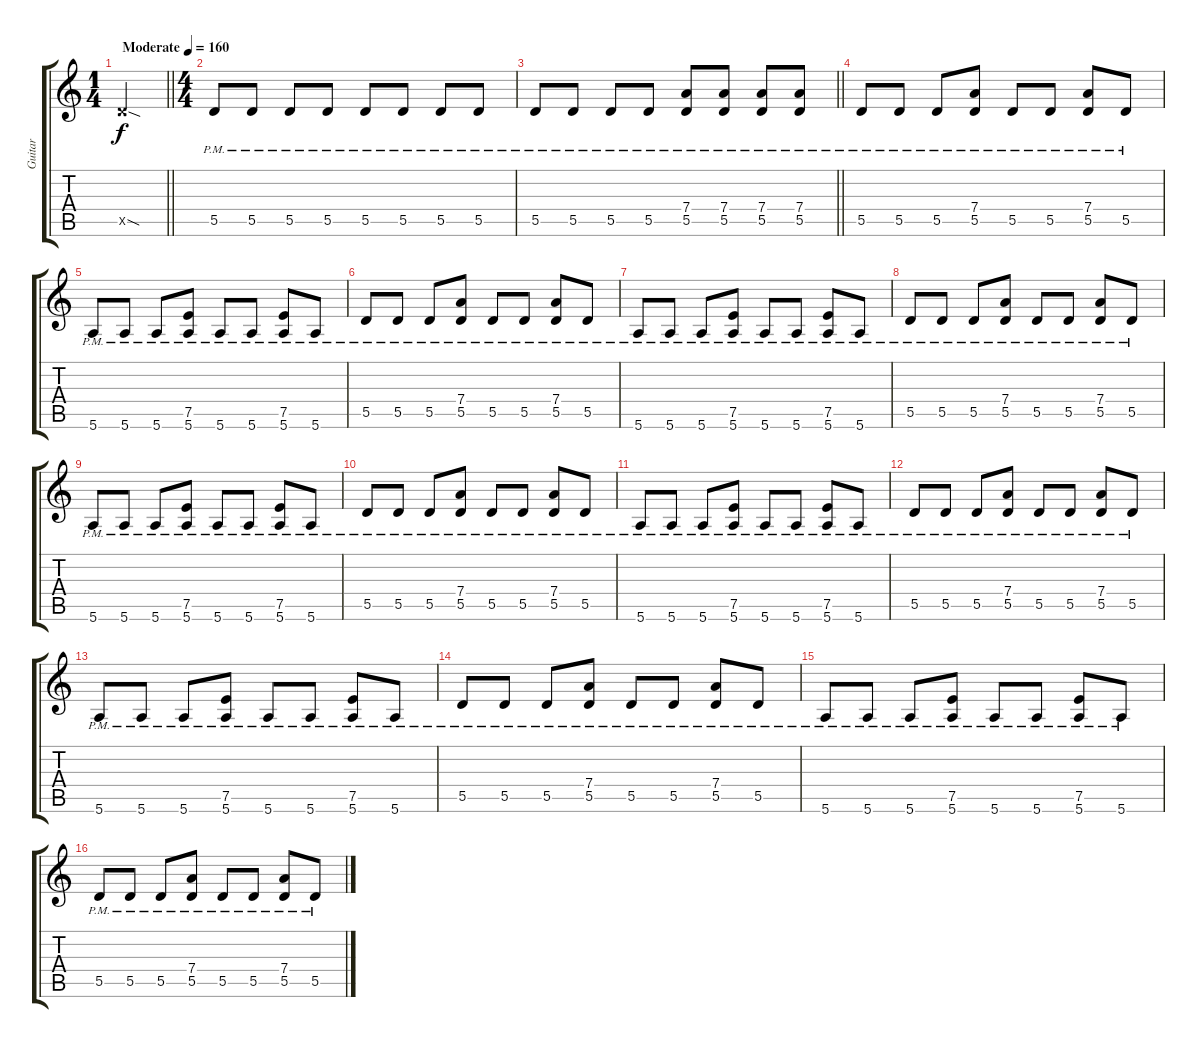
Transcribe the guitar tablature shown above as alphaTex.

\track ("Guitar" "Guitar") {instrument electricguitarclean}
\staff {score tabs}
\tuning (E4 B3 G3 D3 A2 E2) {hide}
\ts (1 4)
\tempo (160 "Moderate")
\clef g2
\barLineRight lightlight
\ks c
5.5{sod x}.4{dy f instrument electricguitarclean} |
\ts (4 4)
5.5{pm}.8 5.5{pm}.8 5.5{pm}.8 5.5{pm}.8 5.5{pm}.8 5.5{pm}.8 5.5{pm}.8 5.5{pm}.8 |
\barLineRight lightlight
5.5{pm}.8 5.5{pm}.8 5.5{pm}.8 5.5{pm}.8 (7.4{pm} 5.5{pm}).8 (7.4{pm} 5.5{pm}).8 (7.4{pm} 5.5{pm}).8 (7.4{pm} 5.5{pm}).8 |
5.5{pm}.8 5.5{pm}.8 5.5{pm}.8 (7.4{pm} 5.5{pm}).8 5.5{pm}.8 5.5{pm}.8 (7.4{pm} 5.5{pm}).8 5.5{pm}.8 |
5.6{pm}.8 5.6{pm}.8 5.6{pm}.8 (7.5{pm} 5.6{pm}).8 5.6{pm}.8 5.6{pm}.8 (7.5{pm} 5.6{pm}).8 5.6{pm}.8 |
5.5{pm}.8 5.5{pm}.8 5.5{pm}.8 (7.4{pm} 5.5{pm}).8 5.5{pm}.8 5.5{pm}.8 (7.4{pm} 5.5{pm}).8 5.5{pm}.8 |
5.6{pm}.8 5.6{pm}.8 5.6{pm}.8 (7.5{pm} 5.6{pm}).8 5.6{pm}.8 5.6{pm}.8 (7.5{pm} 5.6{pm}).8 5.6{pm}.8 |
5.5{pm}.8 5.5{pm}.8 5.5{pm}.8 (7.4{pm} 5.5{pm}).8 5.5{pm}.8 5.5{pm}.8 (7.4{pm} 5.5{pm}).8 5.5{pm}.8 |
5.6{pm}.8 5.6{pm}.8 5.6{pm}.8 (7.5{pm} 5.6{pm}).8 5.6{pm}.8 5.6{pm}.8 (7.5{pm} 5.6{pm}).8 5.6{pm}.8 |
5.5{pm}.8 5.5{pm}.8 5.5{pm}.8 (7.4{pm} 5.5{pm}).8 5.5{pm}.8 5.5{pm}.8 (7.4{pm} 5.5{pm}).8 5.5{pm}.8 |
5.6{pm}.8 5.6{pm}.8 5.6{pm}.8 (7.5{pm} 5.6{pm}).8 5.6{pm}.8 5.6{pm}.8 (7.5{pm} 5.6{pm}).8 5.6{pm}.8 |
5.5{pm}.8 5.5{pm}.8 5.5{pm}.8 (7.4{pm} 5.5{pm}).8 5.5{pm}.8 5.5{pm}.8 (7.4{pm} 5.5{pm}).8 5.5{pm}.8 |
5.6{pm}.8 5.6{pm}.8 5.6{pm}.8 (7.5{pm} 5.6{pm}).8 5.6{pm}.8 5.6{pm}.8 (7.5{pm} 5.6{pm}).8 5.6{pm}.8 |
5.5{pm}.8 5.5{pm}.8 5.5{pm}.8 (7.4{pm} 5.5{pm}).8 5.5{pm}.8 5.5{pm}.8 (7.4{pm} 5.5{pm}).8 5.5{pm}.8 |
5.6{pm}.8 5.6{pm}.8 5.6{pm}.8 (7.5{pm} 5.6{pm}).8 5.6{pm}.8 5.6{pm}.8 (7.5{pm} 5.6{pm}).8 5.6{pm}.8 |
5.5{pm}.8 5.5{pm}.8 5.5{pm}.8 (7.4{pm} 5.5{pm}).8 5.5{pm}.8 5.5{pm}.8 (7.4{pm} 5.5{pm}).8 5.5{pm}.8
